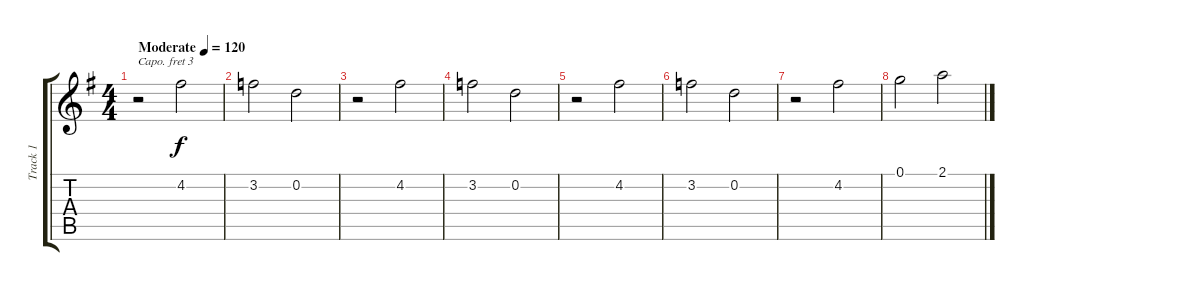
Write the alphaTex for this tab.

\track ("Track 1" "Track 1") {instrument overdrivenguitar}
\staff {score tabs}
\capo 3
\tuning (E4 B3 G3 D3 A2 E2) {hide}
\ts (4 4)
\tempo (120 "Moderate")
\clef g2
\ks g
r.2{dy f instrument overdrivenguitar} 4.2.2 |
3.2.2 0.2.2 |
r.2 4.2.2 |
3.2.2 0.2.2 |
r.2 4.2.2 |
3.2.2 0.2.2 |
r.2 4.2.2 |
0.1.2 2.1.2
